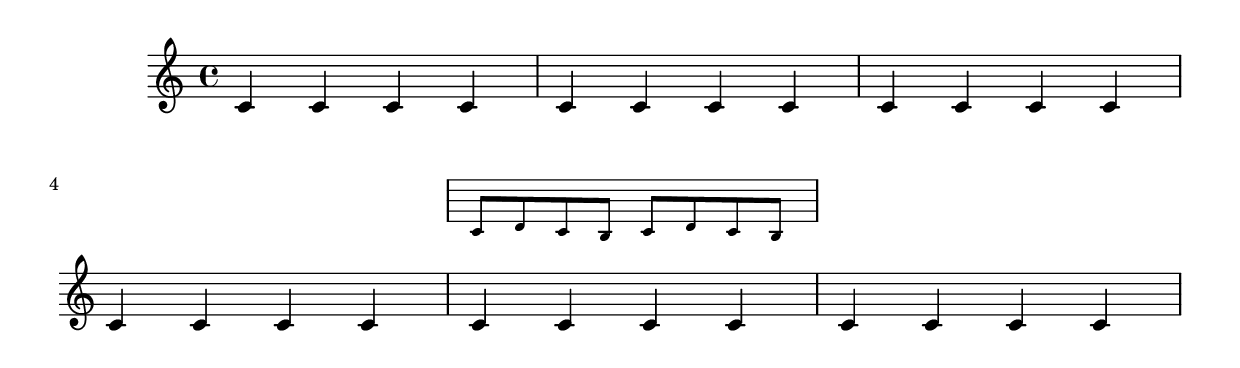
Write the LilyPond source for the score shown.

% Method #3 using \RemoveEmptyStaffContext

\version "2.11.55"

\score {
  <<
    \new Staff = ossia \with {
      \remove "Time_signature_engraver"
      \remove "Clef_engraver"
      fontSize = #-3
      \override StaffSize #'staff-space = #(magstep -3)
      \override StaffSize #'thickness = #(magstep -3)
    }
    \relative c' {
      \skip 1*3
      \stopStaff s1 \startStaff
      c8 d c b c d c b
      \stopStaff
    }

    \new Staff = main \relative c' {
      \repeat unfold 3 { c4 c c c } \break
      \repeat unfold 3 { c4 c c c }
    }
  >>

  \layout {
    \context {
      \RemoveEmptyStaffContext
      \override VerticalAxisGroup #'remove-first = ##t
    }
  }
}
